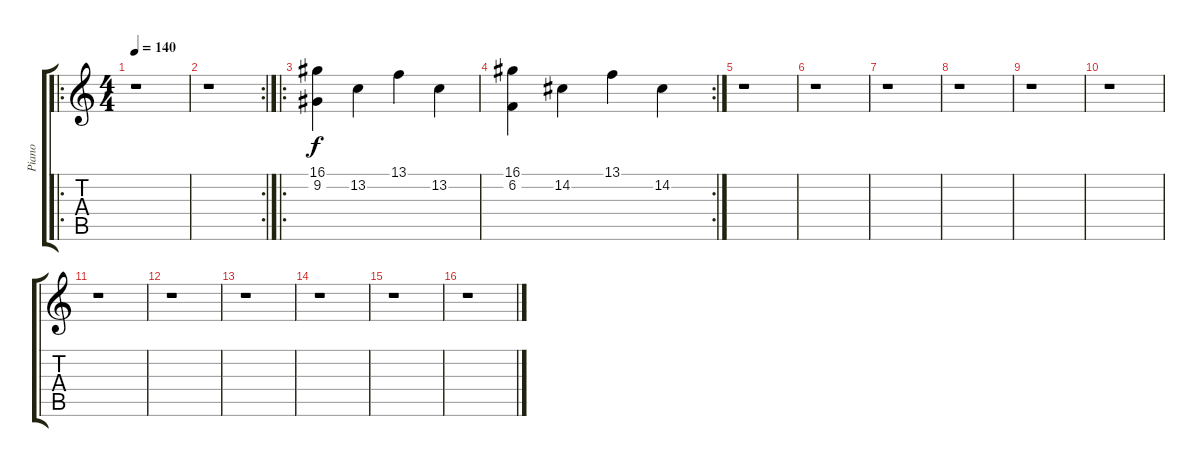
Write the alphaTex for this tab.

\track ("Piano" "Piano") {instrument electricgrandpiano}
\staff {score tabs}
\tuning (E4 B3 G3 D3 A2 E2) {hide}
\ro
\ts (4 4)
\tempo 140
\clef g2
\ks c
r.1{dy f} |
\rc 2
r.1 |
\ro
(16.1 9.2).4 13.2.4 13.1.4 13.2.4 |
\rc 2
(16.1 6.2).4 14.2.4 13.1.4 14.2.4 |
r.1 |
r.1 |
r.1 |
r.1 |
r.1 |
r.1 |
r.1 |
r.1 |
r.1 |
r.1 |
r.1 |
r.1
